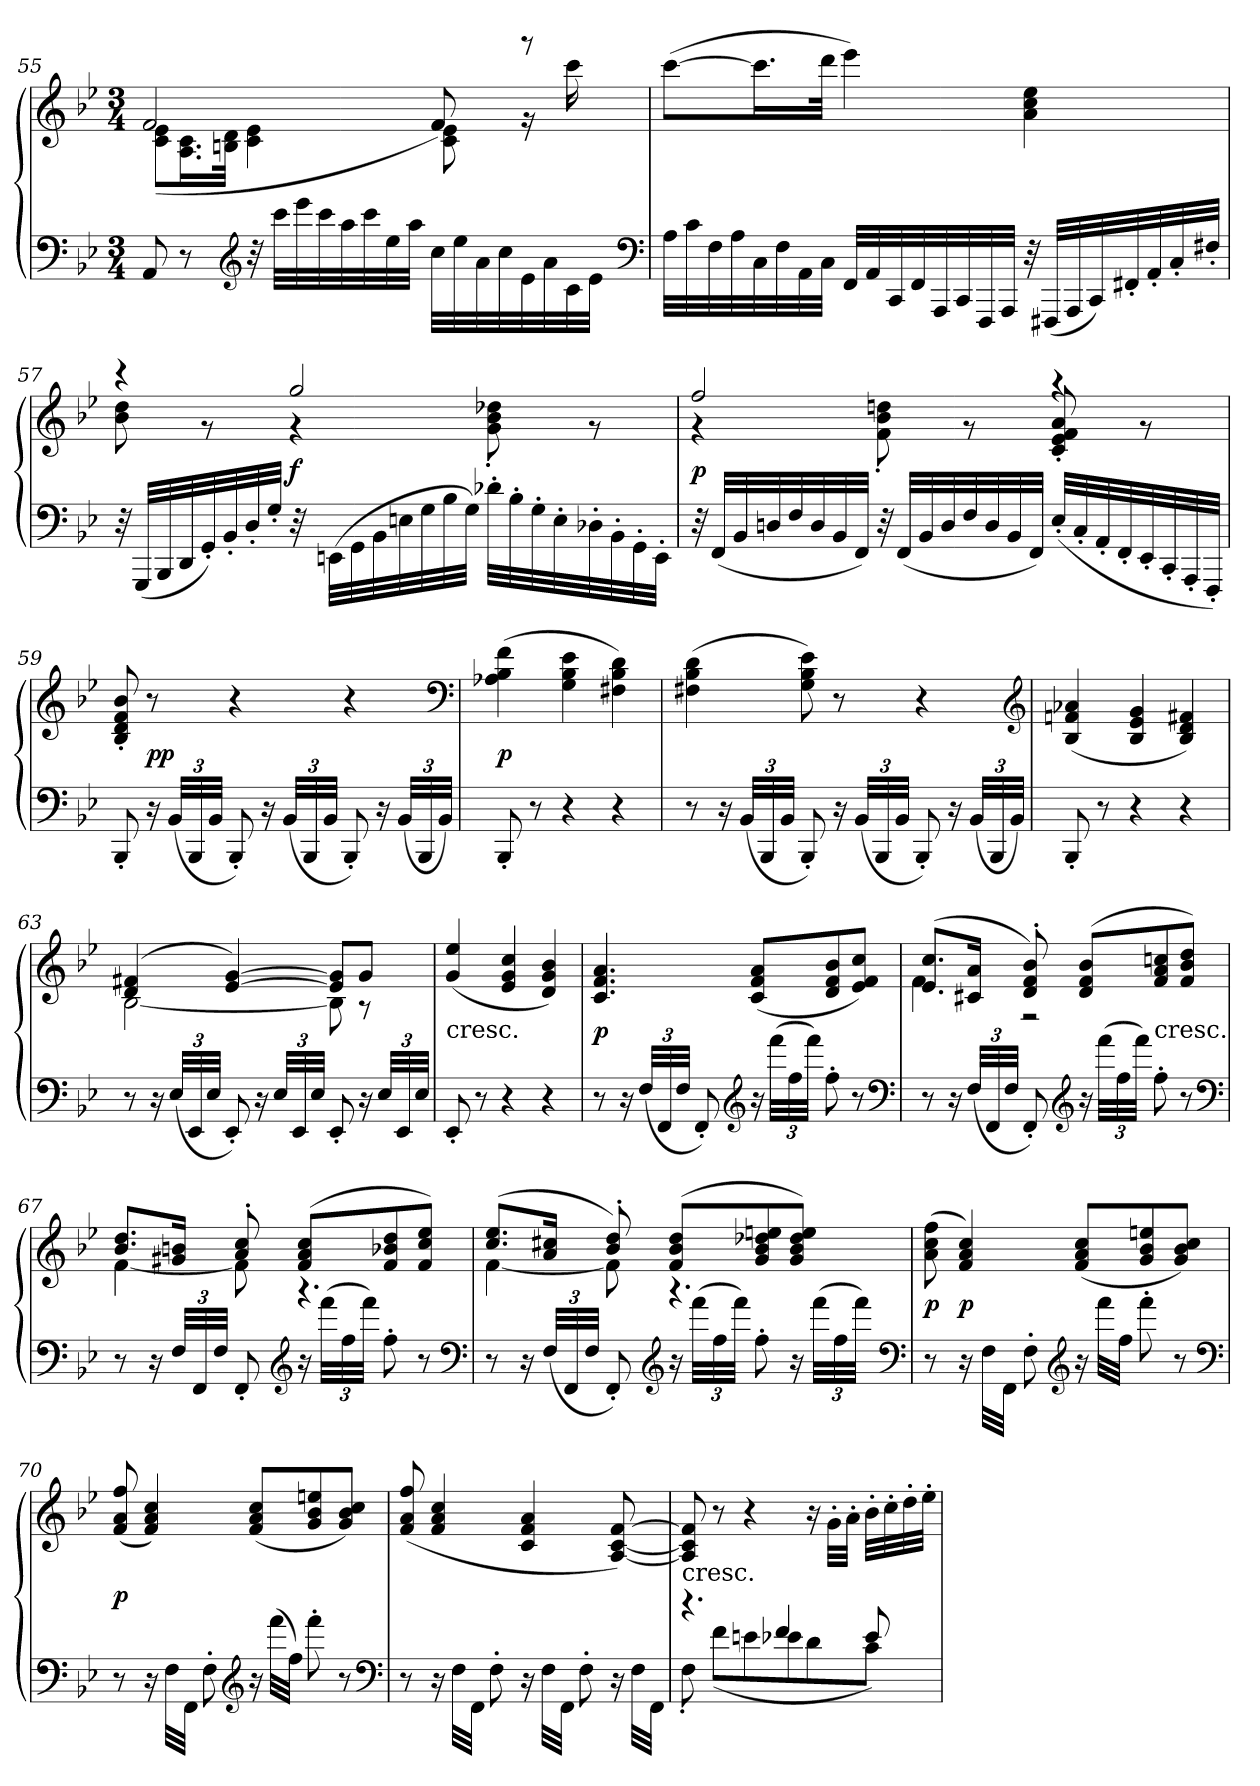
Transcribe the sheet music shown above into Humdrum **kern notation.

**kern	**kern	**dynam
*part1	*part1	*part1
*staff2	*staff1	*staff1/2
*clefF4	*clefG2	*
*k[b-e-]	*k[b-e-]	*
*B-:	*B-:	*
*M3/4	*M3/4	*
=55	=55	=55
*	*^	*
8AA/	2f/	(8c\ 8e-\L	.
8r	.	16.A\ 16.c\L	.
.	.	32Bn\ 32d\JJk	.
*clefG2	*	*	*
32r	.	4c\ 4e-\	.
32ccc\LLL	.	.	.
32eee-\	.	.	.
32ccc\	.	.	.
32aa\	.	.	.
32ccc\	.	.	.
32ee-\	.	.	.
32aa\JJJ	.	.	.
32cc\LLL	8f/)	8c\ 8e-\	.
32ee-\	.	.	.
32a\	.	.	.
32cc\	.	.	.
32e-\	8r	16r	.
32a\	.	.	.
32c\	.	16ccc\	.
32e-\JJJ	.	.	.
*	*v	*v	*
*clefF4	*	*
=56	=56	=56
32A\LLL	([8ccc\L	.
32c\	.	.
32F\	.	.
32A\	.	.
32C\	16.ccc\L]	.
32F\	.	.
32AA\	.	.
32C\JJJ	32ddd\JJk	.
32FF/LLL	4eee-\)	.
32AA/	.	.
32CC/	.	.
32FF/	.	.
32AAA/	.	.
32CC/	.	.
32FFF/	.	.
32AAA/JJJ	.	.
32r	4a\ 4cc\ 4ee-\	.
(32FFF#X/LLL	.	.
32AAA/	.	.
32CC/)	.	.
32FF#X'/	.	.
32AA'/	.	.
32C'/	.	.
32F#X'/JJJ	.	.
=57	=57	=57
*	*^	*
32r	4r	8b-\ 8dd\	.
(32GGG/LLL	.	.	.
32BBB-/	.	.	.
32DD/	.	.	.
32GG'/)	.	8r	.
32BB-'/	.	.	.
32D'/	.	.	.
32G'/JJJ	.	.	.
32r	2gg/	4r	f
(32EEn\LLL	.	.	.
32GG\	.	.	.
32BB-\	.	.	.
32En\	.	.	.
32G\	.	.	.
32B-\	.	.	.
32G\JJJ)	.	.	.
32d-X'\LLL	.	8g'\ 8b-'\ 8dd-X'\	.
32B-'\	.	.	.
32G'\	.	.	.
32E'\	.	.	.
32D-X'\	.	8r	.
32BB-'\	.	.	.
32GG'\	.	.	.
32EE'\JJJ	.	.	.
=58	=58	=58	=58
32r	2ff/	4r	p
(32FF/LLL	.	.	.
32BB-/	.	.	.
32Dn/	.	.	.
32F/	.	.	.
32D/	.	.	.
32BB-/	.	.	.
32FF/JJJ)	.	.	.
32r	.	8f'\ 8b-'\ 8ddn'\	.
(32FF/LLL	.	.	.
32BB-/	.	.	.
32D/	.	.	.
32F/	.	8r	.
32D/	.	.	.
32BB-/	.	.	.
32FF/JJJ)	.	.	.
(32E-'/LLL	4r	8c'/ 8e-'/ 8f'/ 8a'/	.
32C'/	.	.	.
32AA'/	.	.	.
32FF'/	.	.	.
32EE-'/	.	8r	.
32CC'/	.	.	.
32AAA'/	.	.	.
32FFF'/JJJ)	.	.	.
*	*v	*v	*
=59	=59	=59
8BBB-'/	8B-'/ 8d'/ 8f'/ 8b-'/	.
16r	8r	pp
(48BB-/LLL	.	.
48BBB-/	.	.
48BB-/JJJ	.	.
8BBB-'/)	4r	.
16r	.	.
(48BB-/LLL	.	.
48BBB-/	.	.
48BB-/JJJ	.	.
8BBB-'/)	4r	.
16r	.	.
(48BB-/LLL	.	.
48BBB-/	.	.
48BB-/JJJ)	.	.
*	*clefF4	*
=60	=60	=60
8BBB-'/	(4A-X\ 4B-\ 4f\	p
8r	.	.
4r	4G\ 4B-\ 4e-\	.
4r	4F#X\ 4B-\ 4d\)	.
=61	=61	=61
8r	(4F#X\ 4B-\ 4d\	.
16r	.	.
(48BB-/LLL	.	.
48BBB-/	.	.
48BB-/JJJ	.	.
8BBB-'/)	8G\ 8B-\ 8e-\)	.
16r	8r	.
(48BB-/LLL	.	.
48BBB-/	.	.
48BB-/JJJ	.	.
8BBB-'/)	4r	.
16r	.	.
(48BB-/LLL	.	.
48BBB-/	.	.
48BB-/JJJ)	.	.
*	*clefG2	*
=62	=62	=62
8BBB-'/	(4B-/ 4fn/ 4a-X/	.
8r	.	.
4r	4B-/ 4e-/ 4g/	.
4r	4B-/ 4d/ 4f#X/)	.
=63	=63	=63
*	*^	*
8r	(4d/ 4f#X/	[2B-\	.
16r	.	.	.
(48E-/LLL	.	.	.
48EE-/	.	.	.
48E-/JJJ	.	.	.
8EE-'/)	[4e-/ [4g/)	.	.
16r	.	.	.
48E-/LLL	.	.	.
48EE-/	.	.	.
48E-/JJJ	.	.	.
8EE-'/	8e-]/ 8g]/L	8B-\]	.
16r	8g/J	8r	.
48E-/LLL	.	.	.
48EE-/	.	.	.
48E-/JJJ	.	.	.
*	*v	*v	*
=64	=64	=64
!	!LO:TX:c:t=cresc.	!
8EE-'/	(4g/ 4ee-/	.
8r	.	.
4r	4e-/ 4g/ 4cc/	.
4r	4d/ 4g/ 4b-/)	.
=65	=65	=65
8r	4.c/ 4.f/ 4.a/	p
16r	.	.
(48F/LLL	.	.
48FF/	.	.
48F/JJJ	.	.
8FF'/)	.	.
*clefG2	*	*
16r	(8c/ 8f/ 8a/L	.
(48fff\LLL	.	.
48ff\	.	.
48fff\JJJ)	.	.
8ff'\	8d/ 8f/ 8b-/	.
8r	8e-/ 8f/ 8cc/J)	.
*clefF4	*	*
=66	=66	=66
*	*^	*
8r	(8.e-/ 8.cc/L	4f\	.
16r	.	.	.
(48F/LLL	16c#X/ 16a/Jk	.	.
48FF/	.	.	.
48F/JJJ	.	.	.
8FF'/)	8d'/ 8f'/ 8b-'/)	2r	.
*clefG2	*	*	*
16r	(8d/ 8f/ 8b-/L	.	.
(48fff\LLL	.	.	.
48ff\	.	.	.
48fff\JJJ)	.	.	.
!	!LO:TX:c:t=cresc.	!	!
8ff'\	8f/ 8a/ 8ccn/	.	.
8r	8f/ 8b-/ 8dd/J)	.	.
*clefF4	*	*	*
=67	=67	=67	=67
8r	8.b-/ 8.dd/L	[4f\	.
16r	.	.	.
48F/LLL	16g#X/ 16bn/Jk	.	.
48FF/	.	.	.
48F/JJJ	.	.	.
8FF'/	8a'/ 8cc'/	8f\]	.
*clefG2	*	*	*
16r	(8f/ 8a/ 8cc/L	4.r	.
(48fff\LLL	.	.	.
48ff\	.	.	.
48fff\JJJ)	.	.	.
8ff'\	8f/ 8b-X/ 8dd/	.	.
8r	8f/ 8cc/ 8ee-/J)	.	.
*clefF4	*	*	*
=68	=68	=68	=68
8r	(8.cc/ 8.ee-/L	[4f\	.
16r	.	.	.
(48F/LLL	16a/ 16cc#X/Jk	.	.
48FF/	.	.	.
48F/JJJ	.	.	.
8FF'/)	8b-'/ 8dd'/)	8f\]	.
*clefG2	*	*	*
16r	(8f/ 8b-/ 8dd/L	4.r	.
(48fff\LLL	.	.	.
48ff\	.	.	.
48fff\JJJ)	.	.	.
8ff'\	8g/ 8b-/ 8dd-X/ 8een/	.	.
16r	8g/ 8b-/ 8dd-/ 8ee/J)	.	.
(48fff\LLL	.	.	.
48ff\	.	.	.
48fff\JJJ)	.	.	.
*	*v	*v	*
*clefF4	*	*
=69	=69	=69
8r	(8a\ 8cc\ 8ff\	p
16r	4f/ 4a/ 4cc/)	p
32F\LLL	.	.
32FF\JJJ	.	.
8F'\	.	.
*clefG2	*	*
16r	(8f/ 8a/ 8cc/L	.
32fff\LLL	.	.
32ff\JJJ	.	.
8fff'\	8g/ 8b-/ 8een/	.
8r	8g/ 8b-/ 8cc/J)	.
*clefF4	*	*
=70	=70	=70
8r	(8f/ 8a/ 8ff/	p
16r	4f/ 4a/ 4cc/)	.
32F\LLL	.	.
32FF\JJJ	.	.
8F'\	.	.
*clefG2	*	*
16r	(8f/ 8a/ 8cc/L	.
(32fff\LLL	.	.
32ff\JJJ)	.	.
8fff'\	8g/ 8b-/ 8een/	.
8r	8g/ 8b-/ 8cc/J)	.
*clefF4	*	*
=71	=71	=71
8r	(8f/ 8a/ 8ff/	.
16r	4f/ 4a/ 4cc/	.
32F\LLL	.	.
32FF\JJJ	.	.
8F'\	.	.
16r	4c/ 4f/ 4a/	.
32F\LLL	.	.
32FF\JJJ	.	.
8F'\	.	.
16r	[8A/ [8c/ [8f/)	.
32F\LLL	.	.
32FF\JJJ	.	.
=72	=72	=72
*^	*	*
!	!	!LO:TX:c:t=cresc.	!
4.r	8F'\	8A]/ 8c]/ 8f]/	.
.	(8f\L	8r	.
.	8en\	4r	.
4f/	8e-X\	.	.
.	8d\	16r	.
.	.	32g'\LLL	.
.	.	32a'\JJJ	.
8e-/)	8c\J	32b-'\LLL	.
.	.	32cc'\	.
.	.	32dd'\	.
.	.	32ee-'\JJJ	.
*v	*v	*	*
=	=	=
*-	*-	*-
